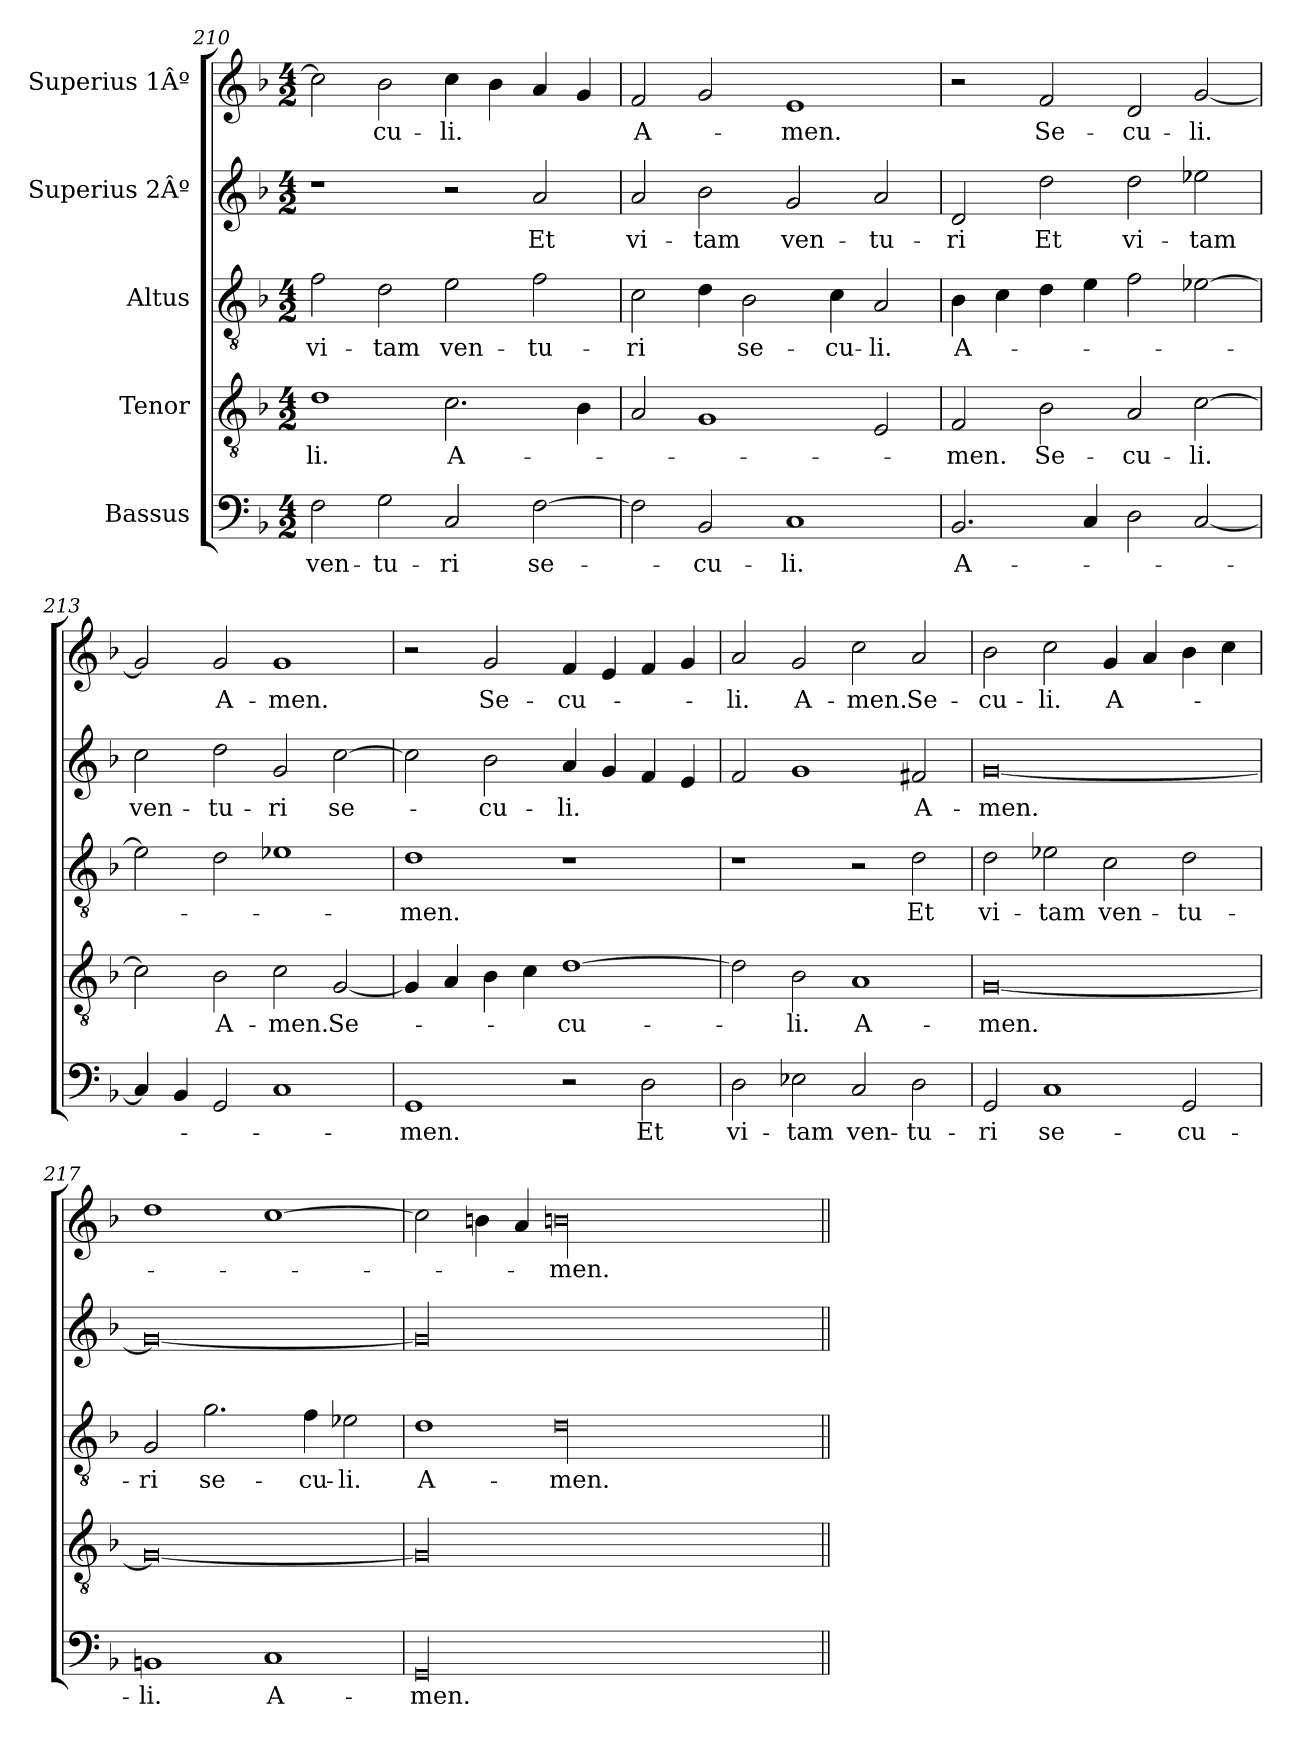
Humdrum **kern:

**kern	**text	**kern	**text	**kern	**text	**kern	**text	**kern	**text
*part5	*part5	*part4	*part4	*part3	*part3	*part2	*part2	*part1	*part1
*staff5	*staff5	*staff4	*staff4	*staff3	*staff3	*staff2	*staff2	*staff1	*staff1
*I"Bassus	*	*I"Tenor	*	*I"Altus	*	*I"Superius 2Âº	*	*I"Superius 1Âº	*
*clefF4	*	*clefGv2	*	*clefGv2	*	*clefG2	*	*clefG2	*
*k[b-]	*	*k[b-]	*	*k[b-]	*	*k[b-]	*	*k[b-]	*
*M4/2	*	*M4/2	*	*M4/2	*	*M4/2	*	*M4/2	*
=210	=210	=210	=210	=210	=210	=210	=210	=210	=210
2F\	ven-	1d\	-li.	2f\	vi-	1r	.	2cc\]	.
2G\	-tu-	.	.	2d\	-tam	.	.	2b-\	-cu-
2C/	-ri	2.c\	A-	2e\	ven-	2r	.	4cc\	-li.
.	.	.	.	.	.	.	.	4b-\	.
[2F\	se-	.	.	2f\	-tu-	2a/	Et	4a/	.
.	.	4B-\	.	.	.	.	.	4g/	.
=211	=211	=211	=211	=211	=211	=211	=211	=211	=211
2F\]	.	2A/	.	2c\	-ri	2a/	vi-	2f/	A-
2BB-/	-cu-	1G/	.	4d\	.	2b-\	-tam	2g/	.
.	.	.	.	2B-\	se-	.	.	.	.
1C/	-li.	.	.	.	.	2g/	ven-	1e/	-men.
.	.	.	.	4c\	-cu-	.	.	.	.
.	.	2E/	.	2A/	-li.	2a/	-tu-	.	.
=212	=212	=212	=212	=212	=212	=212	=212	=212	=212
2.BB-/	A-	2F/	-men.	4B-\	A-	2d/	-ri	2r	.
.	.	.	.	4c\	.	.	.	.	.
.	.	2B-\	Se-	4d\	.	2dd\	Et	2f/	Se-
4C/	.	.	.	4e\	.	.	.	.	.
2D\	.	2A/	-cu-	2f\	.	2dd\	vi-	2d/	-cu-
[2C/	.	[2c\	-li.	[2e-X\	.	2ee-X\	-tam	[2g/	-li.
=213	=213	=213	=213	=213	=213	=213	=213	=213	=213
4C/]	.	2c\]	.	2e-\]	.	2cc\	ven-	2g/]	.
4BB-/	.	.	.	.	.	.	.	.	.
2GG/	.	2B-\	A-	2d\	.	2dd\	-tu-	2g/	A-
1C/	.	2c\	-men.	1e-X\	.	2g/	-ri	1g/	-men.
.	.	[2G/	Se-	.	.	[2cc\	se-	.	.
=214	=214	=214	=214	=214	=214	=214	=214	=214	=214
1GG/	-men.	4G/]	.	1d\	-men.	2cc\]	.	2r	.
.	.	4A/	.	.	.	.	.	.	.
.	.	4B-\	.	.	.	2b-\	-cu-	2g/	Se-
.	.	4c\	.	.	.	.	.	.	.
2r	.	[1d\	-cu-	1r	.	4a/	-li.	4f/	-cu-
.	.	.	.	.	.	4g/	.	4e/	.
2D\	Et	.	.	.	.	4f/	.	4f/	.
.	.	.	.	.	.	4e/	.	4g/	.
=215	=215	=215	=215	=215	=215	=215	=215	=215	=215
2D\	vi-	2d\]	.	1r	.	2f/	.	2a/	-li.
2E-X\	-tam	2B-\	-li.	.	.	1g/	.	2g/	A-
2C/	ven-	1A/	A-	2r	.	.	.	2cc\	-men.
2D\	-tu-	.	.	2d\	Et	2f#X/	A-	2a/	Se-
=216	=216	=216	=216	=216	=216	=216	=216	=216	=216
2GG/	-ri	[0G/	-men.	2d\	vi-	[0g/	-men.	2b-\	-cu-
1C/	se-	.	.	2e-X\	-tam	.	.	2cc\	-li.
.	.	.	.	2c\	ven-	.	.	4g/	A-
.	.	.	.	.	.	.	.	4a/	.
2GG/	-cu-	.	.	2d\	-tu-	.	.	4b-\	.
.	.	.	.	.	.	.	.	4cc\	.
=217	=217	=217	=217	=217	=217	=217	=217	=217	=217
1BBn/	-li.	0G/_	.	2G/	-ri	0g/_	.	1dd\	.
.	.	.	.	2.g\	se-	.	.	.	.
1C/	A-	.	.	.	.	.	.	[1cc\	.
.	.	.	.	4f\	-cu-	.	.	.	.
.	.	.	.	2e-X\	-li.	.	.	.	.
=218	=218	=218	=218	=218	=218	=218	=218	=218	=218
00GG/	-men.	00G/]	.	1d\	A-	00g/]	.	2cc\]	.
.	.	.	.	.	.	.	.	4b\	.
.	.	.	.	.	.	.	.	4a/	.
.	.	.	.	00d\	-men.	.	.	00bn\	-men.
1ryy	.	1ryy	.	.	.	1ryy	.	.	.
=||	=||	=||	=||	=||	=||	=||	=||	=||	=||
*-	*-	*-	*-	*-	*-	*-	*-	*-	*-
